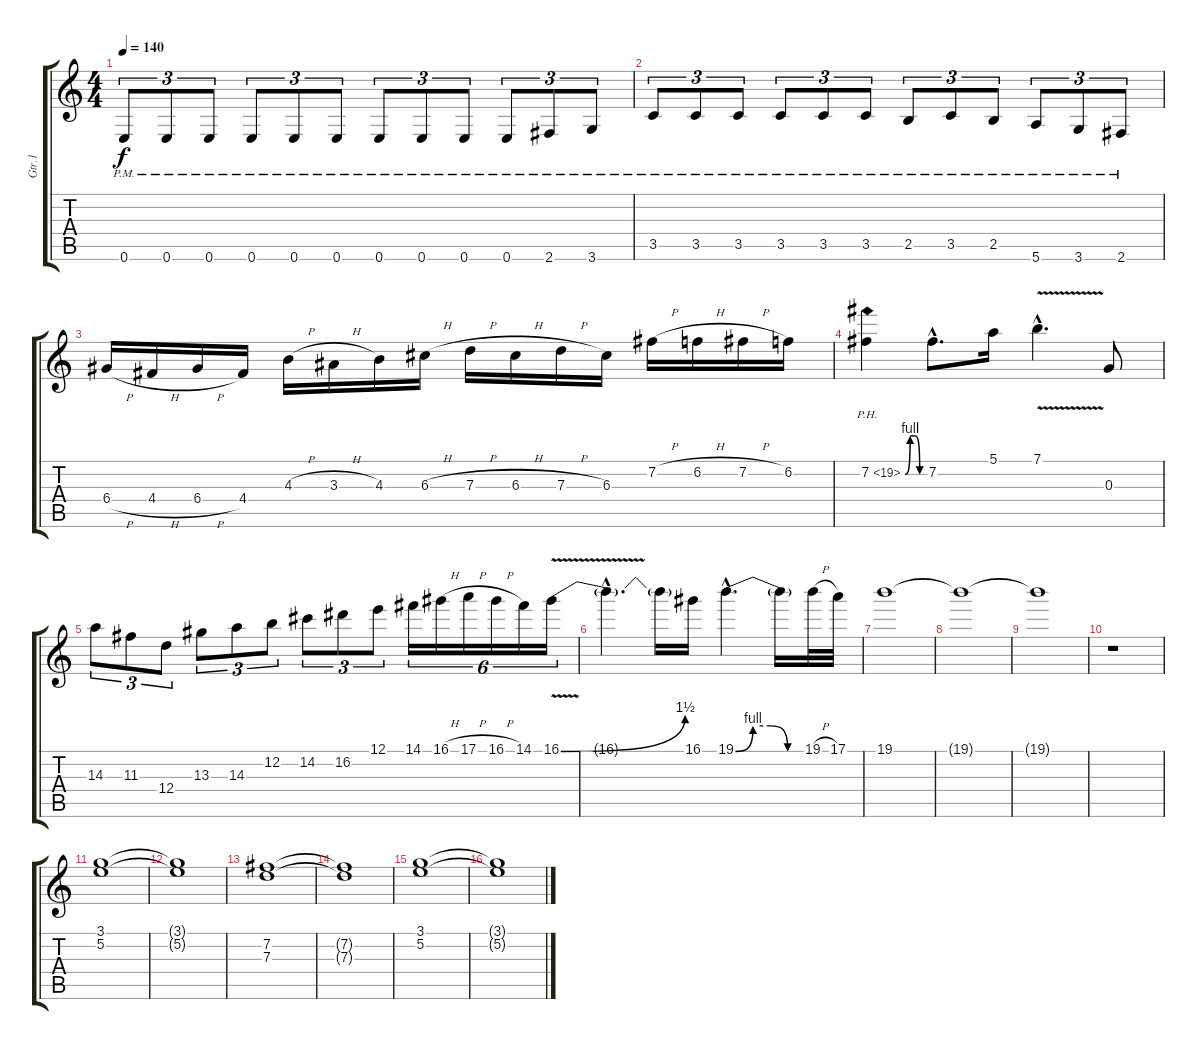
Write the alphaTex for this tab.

\track ("Gtr.1" "Gtr.1") {instrument distortionguitar}
\staff {score tabs}
\tuning (E4 B3 G3 D3 A2 E2) {hide}
\ts (4 4)
\tempo 140
\clef g2
\ks c
0.6{pm}.8{tu (3 2) dy f} 0.6{pm}.8{tu (3 2)} 0.6{pm}.8{tu (3 2)} 0.6{pm}.8{tu (3 2)} 0.6{pm}.8{tu (3 2)} 0.6{pm}.8{tu (3 2)} 0.6{pm}.8{tu (3 2)} 0.6{pm}.8{tu (3 2)} 0.6{pm}.8{tu (3 2)} 0.6{pm}.8{tu (3 2)} 2.6{pm}.8{tu (3 2)} 3.6{pm}.8{tu (3 2)} |
3.5{pm}.8{tu (3 2)} 3.5{pm}.8{tu (3 2)} 3.5{pm}.8{tu (3 2)} 3.5{pm}.8{tu (3 2)} 3.5{pm}.8{tu (3 2)} 3.5{pm}.8{tu (3 2)} 2.5{pm}.8{tu (3 2)} 3.5{pm}.8{tu (3 2)} 2.5{pm}.8{tu (3 2)} 5.6{pm}.8{tu (3 2)} 3.6{pm}.8{tu (3 2)} 2.6{pm}.8{tu (3 2)} |
6.4{h}.16 4.4{h}.16 6.4{h}.16 4.4.16 4.3{h}.16 3.3{h}.16 4.3.16 6.3{h}.16 7.3{h}.16 6.3{h}.16 7.3{h}.16 6.3.16 7.2{h}.16 6.2{h}.16 7.2{h}.16 6.2.16 |
7.2{be (custom 0 0 15 4 30 4 45 0 60 0) ph 12}.4 7.2{hac}.8{d} 5.1.16 7.1{v hac}.4{d} 0.3.8 |
14.3.8{tu (3 2)} 11.3.8{tu (3 2)} 12.4.8{tu (3 2)} 13.3.8{tu (3 2)} 14.3.8{tu (3 2)} 12.2.8{tu (3 2)} 14.2.8{tu (3 2)} 16.2.8{tu (3 2)} 12.1.8{tu (3 2)} 14.1.16{tu (6 4)} 16.1{h}.16{tu (6 4)} 17.1{h}.16{tu (6 4)} 16.1{h}.16{tu (6 4)} 14.1.16{tu (6 4)} 16.1{be (bend 0 0 60 6) v}.16{tu (6 4)} |
16.1{hac t}.4{d} 16.1{t}.16 16.1.16 19.1{be (custom 0 0 15 4 30 4 45 0 60 0) hac}.4{d} 19.1{t}.16 19.1{h}.32 17.1.32 |
19.1.1 |
19.1{t}.1 |
19.1{t}.1 |
r.1 |
(3.1 5.2).1{instrument electricguitarclean} |
(3.1{t} 5.2{t}).1 |
(7.2 7.3).1 |
(7.2{t} 7.3{t}).1 |
(3.1 5.2).1 |
(3.1{t} 5.2{t}).1
